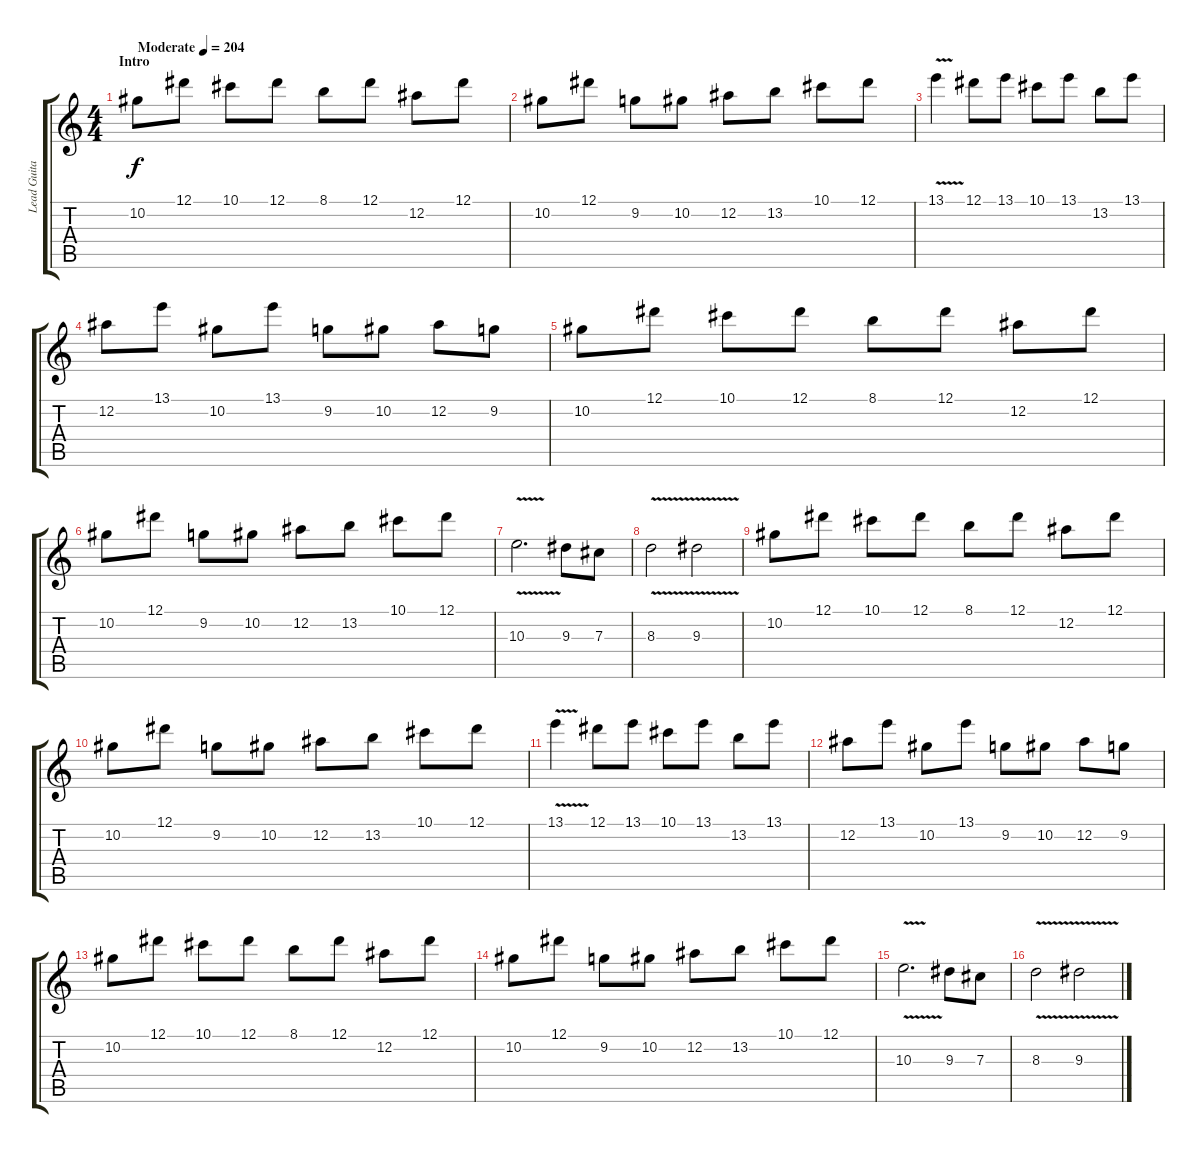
\track ("Lead Guitar (Malmsteen)" "Lead Guita") {instrument distortionguitar}
\staff {score tabs}
\tuning (Eb4 Bb3 Gb3 Db3 Ab2 Eb2) {hide}
\ts (4 4)
\section ("" "Intro")
\tempo (204 "Moderate")
\clef g2
\ks c
10.2.8{dy f instrument distortionguitar} 12.1.8 10.1.8 12.1.8 8.1.8 12.1.8 12.2.8 12.1.8 |
10.2.8 12.1.8 9.2.8 10.2.8 12.2.8 13.2.8 10.1.8 12.1.8 |
13.1{v}.4 12.1.8 13.1.8 10.1.8 13.1.8 13.2.8 13.1.8 |
12.2.8 13.1.8 10.2.8 13.1.8 9.2.8 10.2.8 12.2.8 9.2.8 |
10.2.8 12.1.8 10.1.8 12.1.8 8.1.8 12.1.8 12.2.8 12.1.8 |
10.2.8 12.1.8 9.2.8 10.2.8 12.2.8 13.2.8 10.1.8 12.1.8 |
10.3{v}.2{d} 9.3.8 7.3.8 |
8.3{v}.2 9.3{v}.2 |
10.2.8 12.1.8 10.1.8 12.1.8 8.1.8 12.1.8 12.2.8 12.1.8 |
10.2.8 12.1.8 9.2.8 10.2.8 12.2.8 13.2.8 10.1.8 12.1.8 |
13.1{v}.4 12.1.8 13.1.8 10.1.8 13.1.8 13.2.8 13.1.8 |
12.2.8 13.1.8 10.2.8 13.1.8 9.2.8 10.2.8 12.2.8 9.2.8 |
10.2.8 12.1.8 10.1.8 12.1.8 8.1.8 12.1.8 12.2.8 12.1.8 |
10.2.8 12.1.8 9.2.8 10.2.8 12.2.8 13.2.8 10.1.8 12.1.8 |
10.3{v}.2{d} 9.3.8 7.3.8 |
8.3{v}.2 9.3{v}.2
